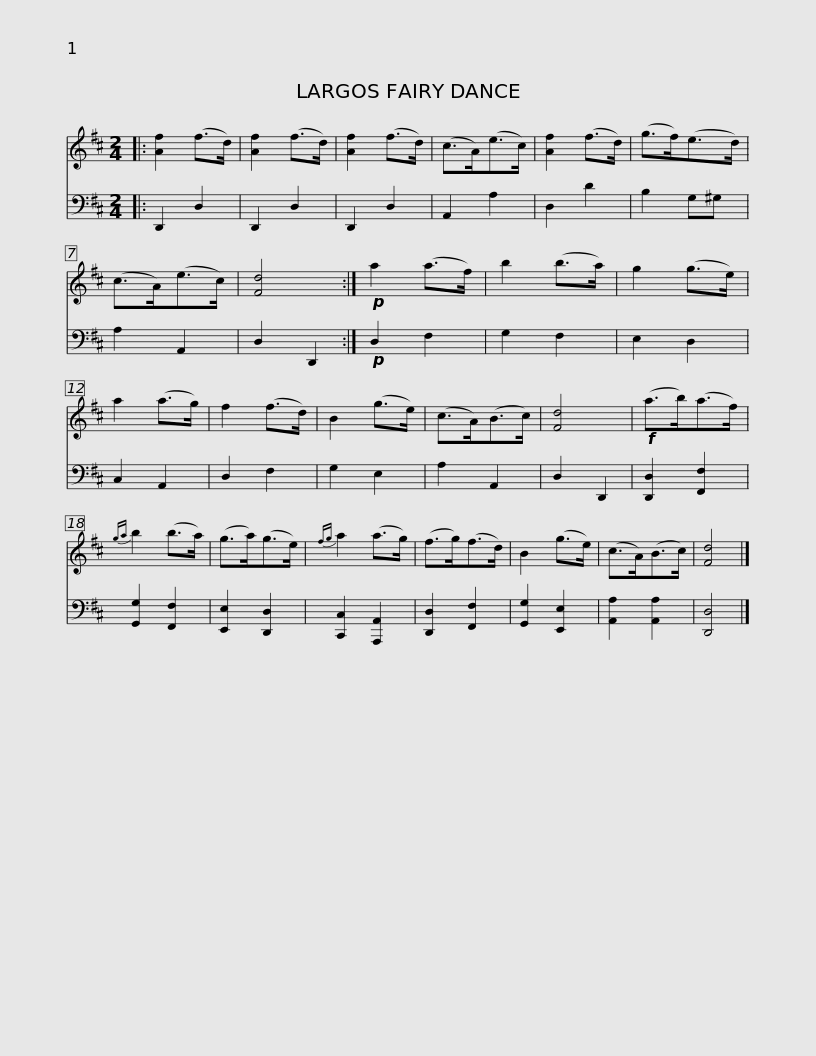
X:1
%%score 1 2
L:1/8
M:2/4
I:linebreak $
K:D
V:1 treble
V:2 bass
V:1
|: [Af]2 (f>d) | [Af]2 (f>d) | [Af]2 (f>d) | (c>A)(e>c) | [Af]2 (f>d) | %5
 (g>f)(e>d) | (c>A)(e>c) | [Fd]4 :|!p! a2 (a>f) | b2 (b>a) |$ %10
 g2 (g>e) | a2 (a>g) | f2 (f>d) | B2 (g>e) | (c>A)(B>c) | %15
 [Fd]4 |!f! (a>b)(a>f) |{ga} b2 (b>a) | (g>a)(g>e) |{fg} a2 (a>g) |$ %20
 (f>g)(f>d) | B2 (g>e) | (c>A)(B>c) | [Fd]4 |] %24
V:2
|: D,,2 D,2 | D,,2 D,2 | D,,2 D,2 | A,,2 A,2 | D,2 D2 | %5
 B,2 G,^G, | A,2 A,,2 | D,2 D,,2 :|!p! D,2 F,2 | G,2 F,2 |$ %10
 E,2 D,2 | C,2 A,,2 | D,2 F,2 | G,2 E,2 | A,2 A,,2 | %15
 D,2 D,,2 | [D,,D,]2 [F,,F,]2 | [G,,G,]2 [F,,F,]2 | [E,,E,]2 [D,,D,]2 | [C,,C,]2 [A,,,A,,]2 |$ %20
 [D,,D,]2 [F,,F,]2 | [G,,G,]2 [E,,E,]2 | [A,,A,]2 [A,,A,]2 | [D,,D,]4 |] %24
